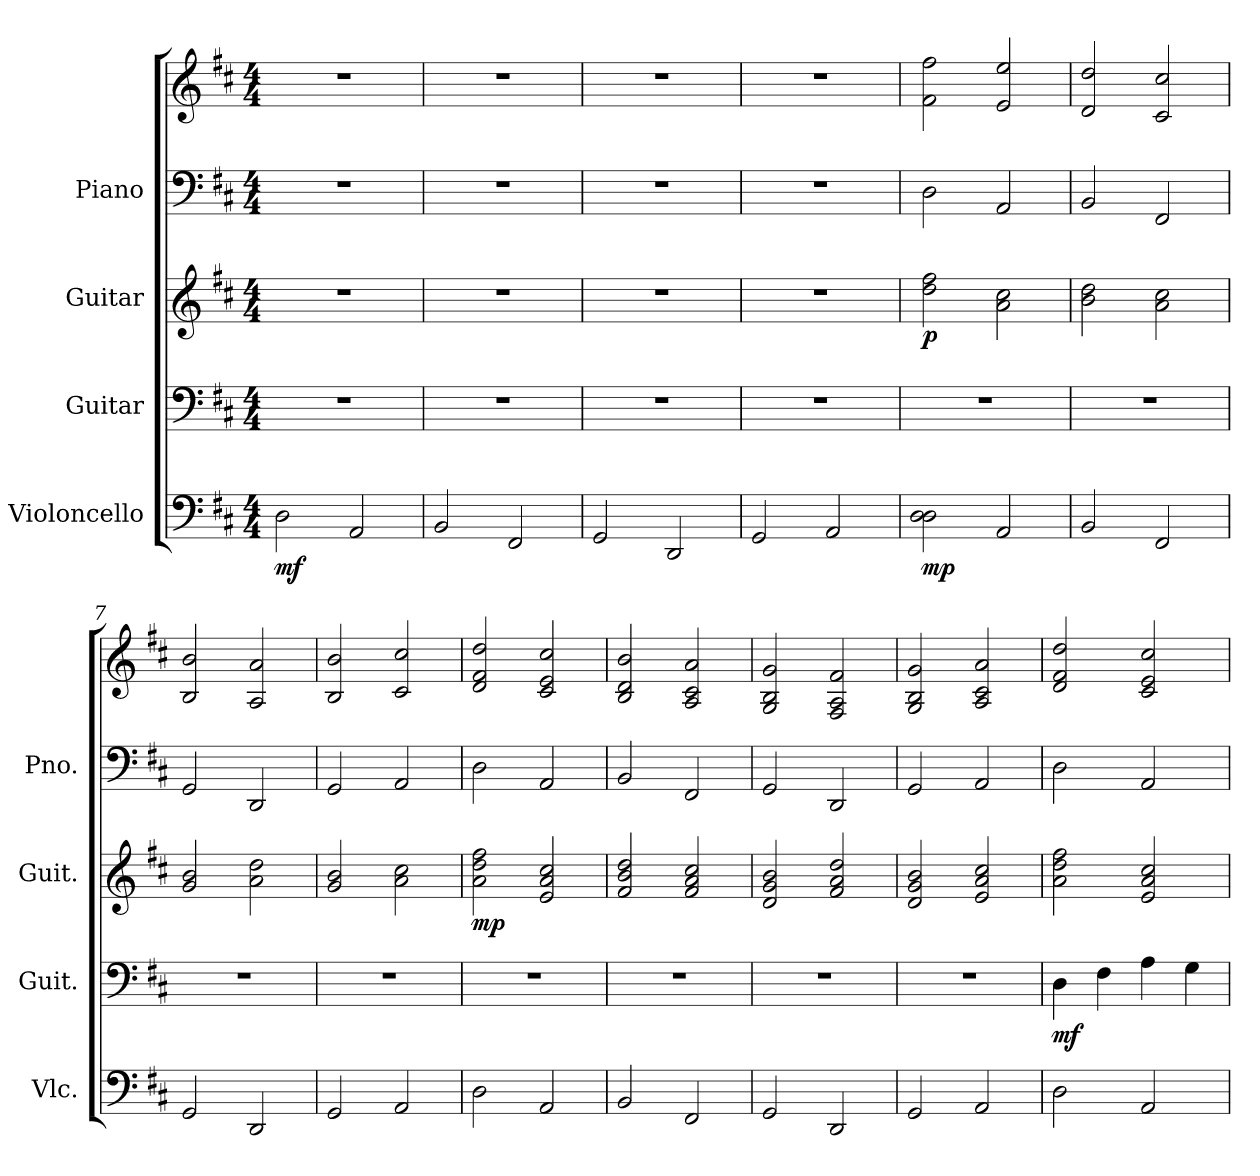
**kern	**dynam	**kern	**dynam	**kern	**dynam	**kern	**kern	**dynam
*part4	*part4	*part3	*part3	*part2	*part2	*part1	*part1	*part1
*staff5	*staff5	*staff4	*staff4	*staff3	*staff3	*staff2	*staff1	*staff1/2
*I"Violoncello	*	*I"Guitar	*	*I"Guitar	*	*I"Piano	*	*
*I'Vlc.	*	*I'Guit.	*	*I'Guit.	*	*I'Pno.	*	*
*clefF4	*	*clefF4	*	*	*	*clefF4	*clefG2	*
*k[f#c#]	*	*k[f#c#]	*	*k[f#c#]	*	*k[f#c#]	*k[f#c#]	*
*D:	*	*D:	*	*D:	*	*D:	*D:	*
*M4/4	*	*M4/4	*	*M4/4	*	*M4/4	*M4/4	*
=1	=1	=1	=1	=1	=1	=1	=1	=1
!	!LO:DY:b	!	!	!	!	!	!	!
2D\	mf	1r	.	1r	.	1r	1r	.
2AA/	.	.	.	.	.	.	.	.
=2	=2	=2	=2	=2	=2	=2	=2	=2
2BB/	.	1r	.	1r	.	1r	1r	.
2FF#/	.	.	.	.	.	.	.	.
=3	=3	=3	=3	=3	=3	=3	=3	=3
2GG/	.	1r	.	1r	.	1r	1r	.
2DD/	.	.	.	.	.	.	.	.
=4	=4	=4	=4	=4	=4	=4	=4	=4
2GG/	.	1r	.	1r	.	1r	1r	.
2AA/	.	.	.	.	.	.	.	.
=5	=5	=5	=5	=5	=5	=5	=5	=5
!	!LO:DY:b	!	!	!	!LO:DY:b	!	!	!LO:DY:b=2
!	!	!	!	!	!	!	!	!LO:DY:n=1:b
2D\ 2D\	mp	1r	.	2dd\ 2ff#\	p	2D\	2f#\ 2ff#\	mp mp
2AA/	.	.	.	2a\ 2cc#\	.	2AA/	2e/ 2ee/	.
=6	=6	=6	=6	=6	=6	=6	=6	=6
2BB/	.	1r	.	2b\ 2dd\	.	2BB/	2d/ 2dd/	.
2FF#/	.	.	.	2a\ 2cc#\	.	2FF#/	2c#/ 2cc#/	.
=7	=7	=7	=7	=7	=7	=7	=7	=7
2GG/	.	1r	.	2g/ 2b/	.	2GG/	2B/ 2b/	.
2DD/	.	.	.	2a\ 2dd\	.	2DD/	2A/ 2a/	.
=8	=8	=8	=8	=8	=8	=8	=8	=8
2GG/	.	1r	.	2g/ 2b/	.	2GG/	2B/ 2b/	.
2AA/	.	.	.	2a\ 2cc#\	.	2AA/	2c#/ 2cc#/	.
=9	=9	=9	=9	=9	=9	=9	=9	=9
!	!	!	!	!	!LO:DY:b	!	!	!LO:DY:b=2
!	!	!	!	!	!	!	!	!LO:DY:n=1:b
2D\	.	1r	.	2a\ 2dd\ 2ff#\	mp	2D\	2d/ 2f#/ 2dd/	mf mf
2AA/	.	.	.	2e/ 2a/ 2cc#/	.	2AA/	2c#/ 2e/ 2cc#/	.
=10	=10	=10	=10	=10	=10	=10	=10	=10
2BB/	.	1r	.	2f#/ 2b/ 2dd/	.	2BB/	2B/ 2d/ 2b/	.
2FF#/	.	.	.	2f#/ 2a/ 2cc#/	.	2FF#/	2A/ 2c#/ 2a/	.
=11	=11	=11	=11	=11	=11	=11	=11	=11
2GG/	.	1r	.	2d/ 2g/ 2b/	.	2GG/	2G/ 2B/ 2g/	.
2DD/	.	.	.	2f#/ 2a/ 2dd/	.	2DD/	2F#/ 2A/ 2f#/	.
=12	=12	=12	=12	=12	=12	=12	=12	=12
2GG/	.	1r	.	2d/ 2g/ 2b/	.	2GG/	2G/ 2B/ 2g/	.
2AA/	.	.	.	2e/ 2a/ 2cc#/	.	2AA/	2A/ 2c#/ 2a/	.
!!LO:LB:g=z
=13	=13	=13	=13	=13	=13	=13	=13	=13
!	!	!	!LO:DY:b	!	!	!	!	!LO:DY:b=2
!	!	!	!	!	!	!	!	!LO:DY:n=1:b
2D\	.	4D\	mf	2a\ 2dd\ 2ff#\	.	2D\	2d/ 2f#/ 2dd/	mp mp
.	.	4F#\	.	.	.	.	.	.
2AA/	.	4A\	.	2e/ 2a/ 2cc#/	.	2AA/	2c#/ 2e/ 2cc#/	.
.	.	4G\	.	.	.	.	.	.
=	=	=	=	=	=	=	=	=
*-	*-	*-	*-	*-	*-	*-	*-	*-
